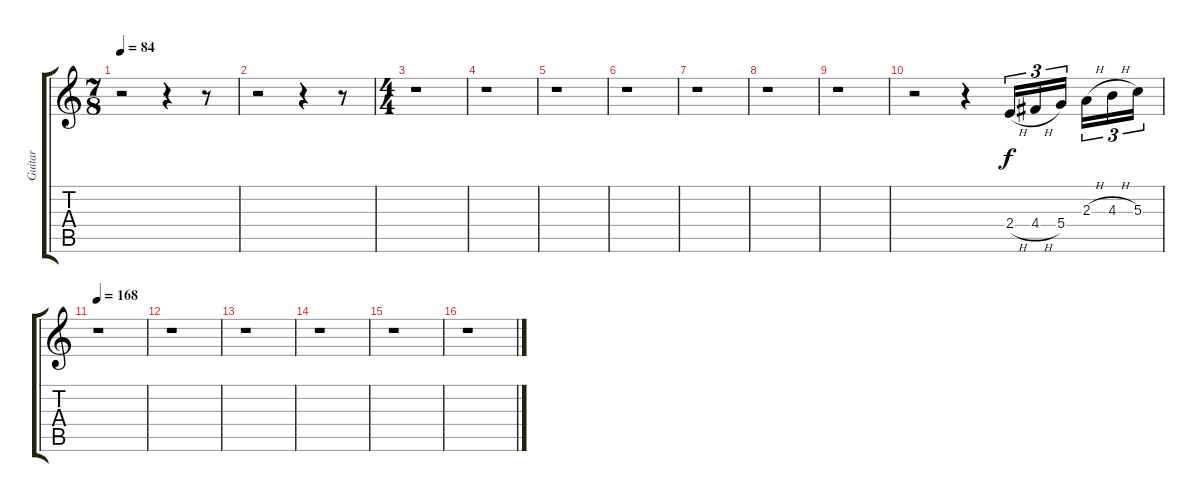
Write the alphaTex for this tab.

\track ("Guitar" "Guitar") {instrument distortionguitar}
\staff {score tabs}
\tuning (E4 B3 G3 D3 A2 E2) {hide}
\ts (7 8)
\tempo 84
\clef g2
\ks c
r.2{dy f} r.4 r.8 |
r.2 r.4 r.8 |
\ts (4 4)
r.1 |
r.1 |
r.1 |
r.1 |
r.1 |
r.1 |
r.1 |
r.2 r.4 2.4{h}.16{tu (3 2)} 4.4{h}.16{tu (3 2)} 5.4.16{tu (3 2)} 2.3{h}.16{tu (3 2)} 4.3{h}.16{tu (3 2)} 5.3.16{tu (3 2)} |
\tempo 168
r.1 |
r.1 |
r.1 |
r.1 |
r.1 |
r.1
